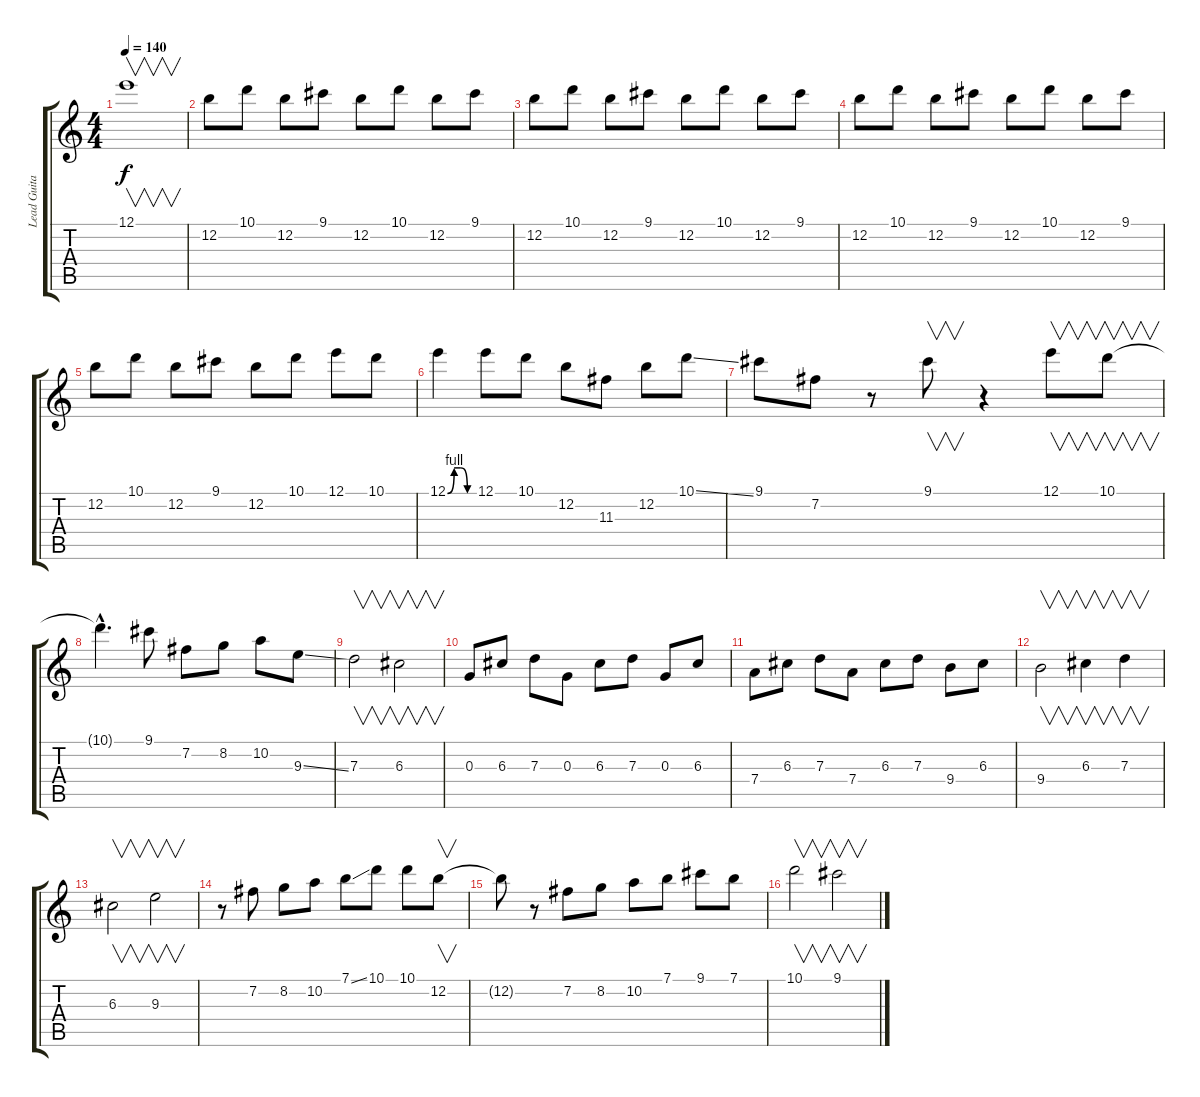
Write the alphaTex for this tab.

\track ("Lead Guitar" "Lead Guita") {instrument distortionguitar}
\staff {score tabs}
\tuning (E4 B3 G3 D3 A2 E2) {hide}
\ts (4 4)
\tempo 140
\clef g2
\ks c
12.1.1{v dy f} |
12.2.8 10.1.8 12.2.8 9.1.8 12.2.8 10.1.8 12.2.8 9.1.8 |
12.2.8 10.1.8 12.2.8 9.1.8 12.2.8 10.1.8 12.2.8 9.1.8 |
12.2.8 10.1.8 12.2.8 9.1.8 12.2.8 10.1.8 12.2.8 9.1.8 |
12.2.8 10.1.8 12.2.8 9.1.8 12.2.8 10.1.8 12.1.8 10.1.8 |
12.1{be (custom 0 0 15 4 30 4 45 0 60 0)}.4 12.1.8 10.1.8 12.2.8 11.3.8 12.2.8 10.1{ss}.8 |
9.1.8 7.2.8 r.8 9.1.8{v} r.4 12.1.8{v} 10.1.8{v} |
10.1{hac t}.4{d} 9.1.8 7.2.8 8.2.8 10.2.8 9.3{ss}.8 |
7.3.2{v} 6.3.2{v} |
0.3.8 6.3.8 7.3.8 0.3.8 6.3.8 7.3.8 0.3.8 6.3.8 |
7.4.8 6.3.8 7.3.8 7.4.8 6.3.8 7.3.8 9.4.8 6.3.8 |
9.4.2{v} 6.3.4{v} 7.3.4{v} |
6.3.2{v} 9.3.2{v} |
r.8 7.2.8 8.2.8 10.2.8 7.1{ss}.8 10.1.8 10.1.8 12.2.8{v} |
12.2{t}.8 r.8 7.2.8 8.2.8 10.2.8 7.1.8 9.1.8 7.1.8 |
10.1.2{v} 9.1.2{v}
